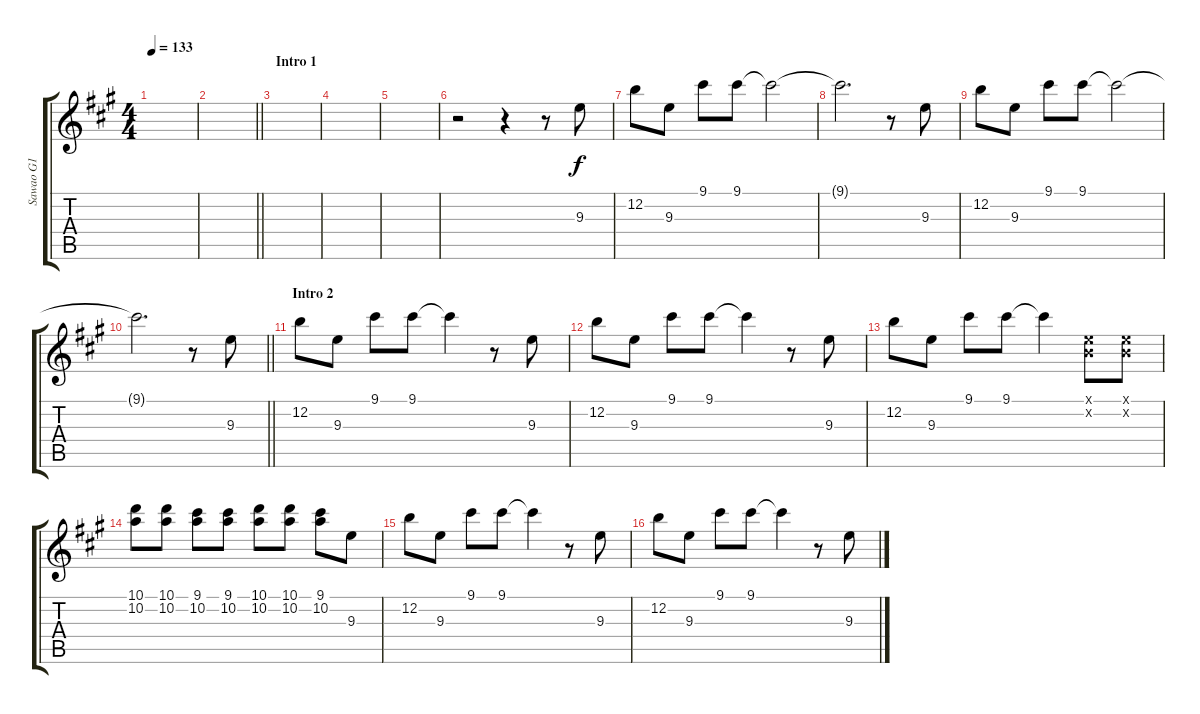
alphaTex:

\track ("Sawao G1" "Sawao G1") {instrument distortionguitar}
\staff {score tabs}
\tuning (E4 B3 G3 D3 A2 E2) {hide}
\ts (4 4)
\tempo 133
\clef g2
\ks a
|
\barLineRight lightlight
|
\section ("" "Intro 1")
|
|
|
r.2 r.4 r.8 9.3.8 |
12.2.8 9.3.8 9.1.8 9.1.8 9.1{t}.2 |
9.1{t}.2{d} r.8 9.3.8 |
12.2.8 9.3.8 9.1.8 9.1.8 9.1{t}.2 |
\barLineRight lightlight
9.1{t}.2{d} r.8 9.3.8 |
\section ("" "Intro 2")
12.2.8 9.3.8 9.1.8 9.1.8 9.1{t}.4 r.8 9.3.8 |
12.2.8 9.3.8 9.1.8 9.1.8 9.1{t}.4 r.8 9.3.8 |
12.2.8 9.3.8 9.1.8 9.1.8 9.1{t}.4 (0.1{x} 0.2{x}).8 (0.1{x} 0.2{x}).8 |
(10.1 10.2).8 (10.1 10.2).8 (9.1 10.2).8 (9.1 10.2).8 (10.1 10.2).8 (10.1 10.2).8 (9.1 10.2).8 9.3.8 |
12.2.8 9.3.8 9.1.8 9.1.8 9.1{t}.4 r.8 9.3.8 |
12.2.8 9.3.8 9.1.8 9.1.8 9.1{t}.4 r.8 9.3.8
